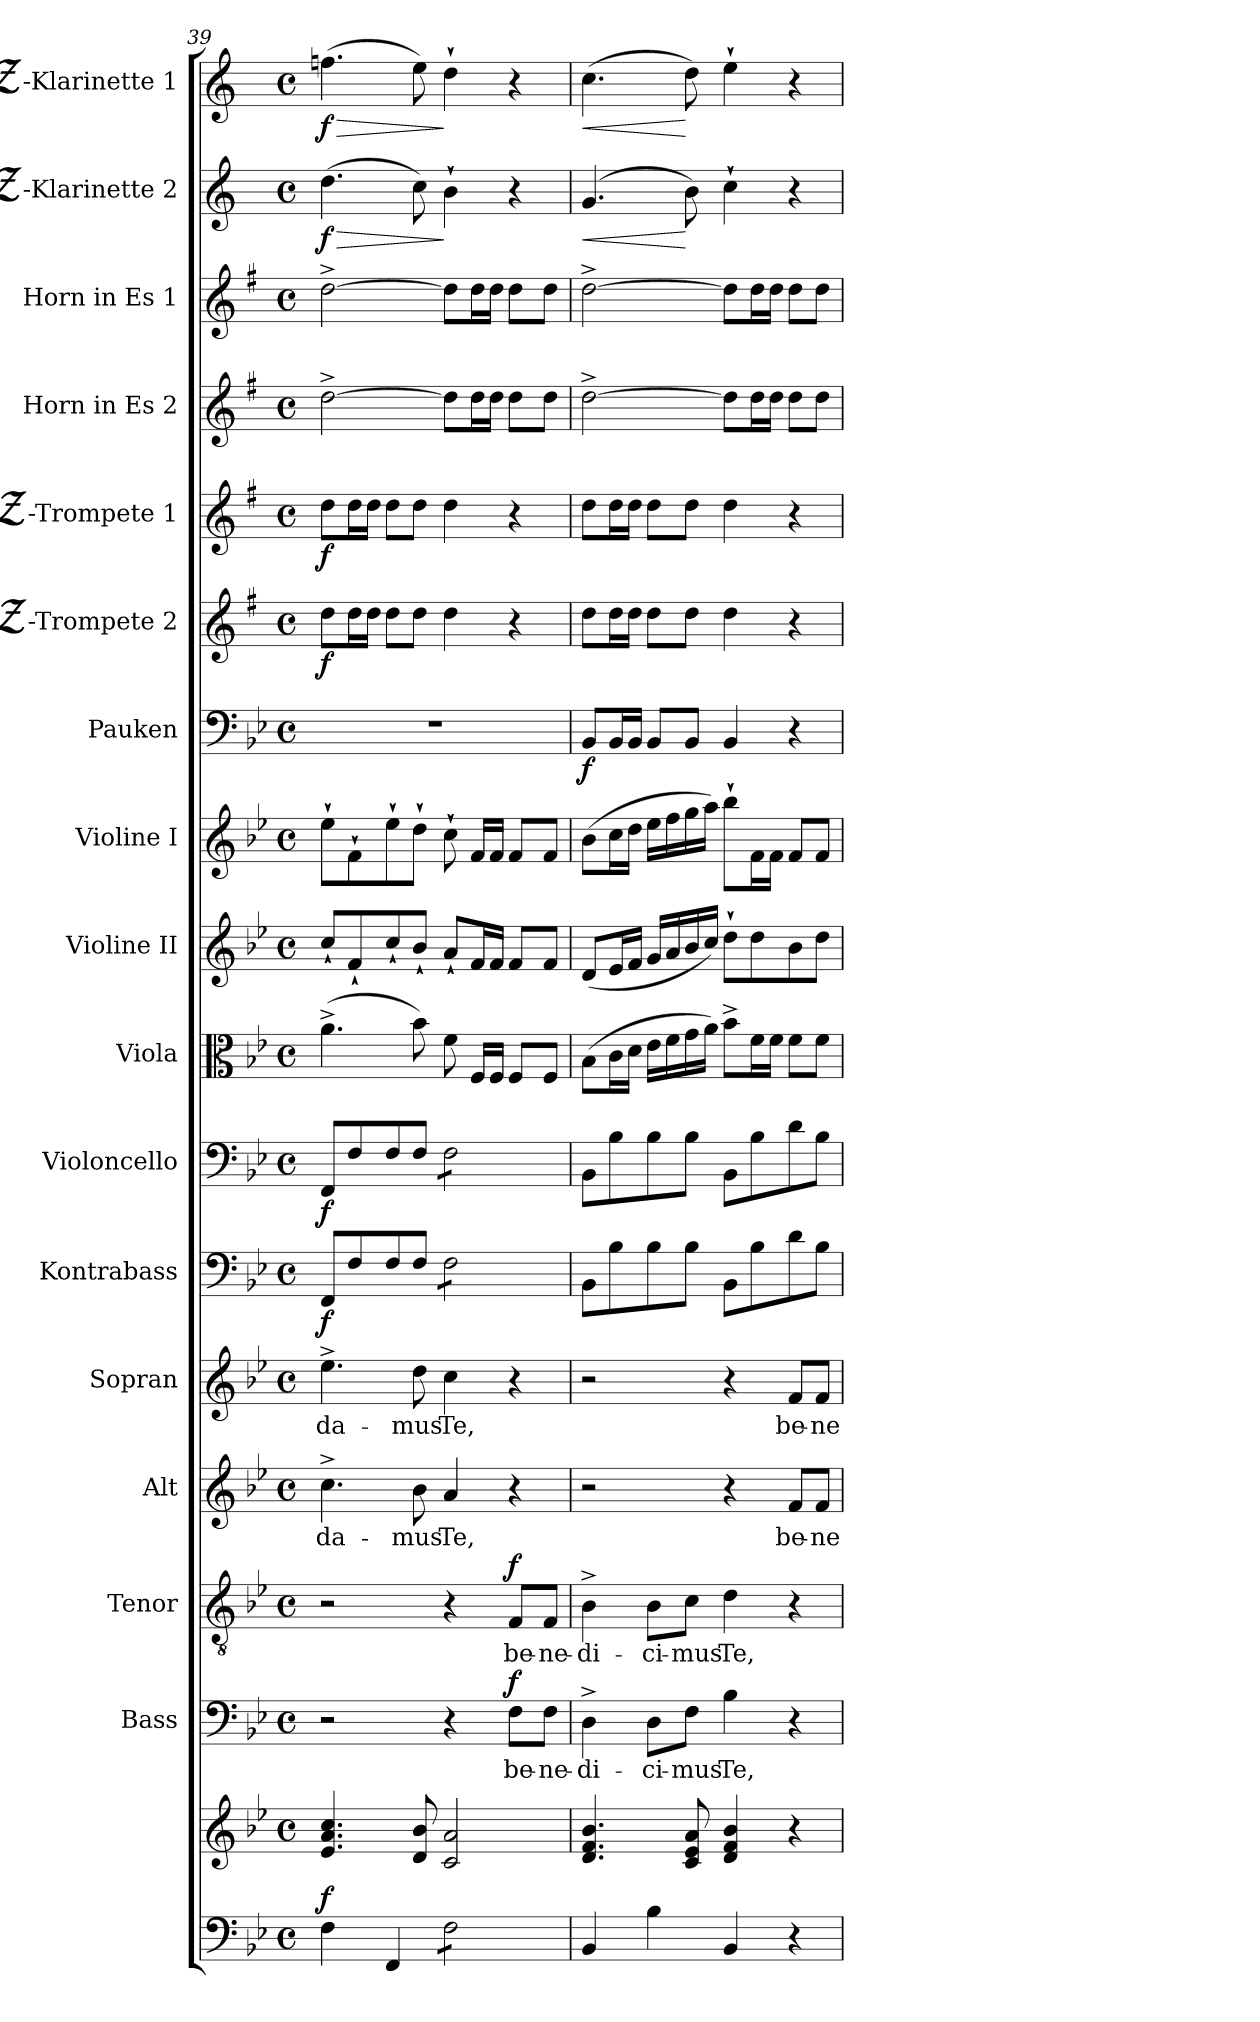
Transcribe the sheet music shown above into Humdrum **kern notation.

**kern	**kern	**dynam	**kern	**text	**dynam	**kern	**text	**dynam	**kern	**text	**kern	**text	**kern	**dynam	**kern	**dynam	**kern	**kern	**kern	**kern	**dynam	**kern	**dynam	**kern	**dynam	**kern	**kern	**kern	**dynam	**kern	**dynam
*part17	*part17	*part17	*part16	*part16	*part16	*part15	*part15	*part15	*part14	*part14	*part13	*part13	*part12	*part12	*part11	*part11	*part10	*part9	*part8	*part7	*part7	*part6	*part6	*part5	*part5	*part4	*part3	*part2	*part2	*part1	*part1
*staff18	*staff17	*staff17/18	*staff16	*staff16	*staff16	*staff15	*staff15	*staff15	*staff14	*staff14	*staff13	*staff13	*staff12	*staff12	*staff11	*staff11	*staff10	*staff9	*staff8	*staff7	*staff7	*staff6	*staff6	*staff5	*staff5	*staff4	*staff3	*staff2	*staff2	*staff1	*staff1
*	*	*	*I"Bass	*	*	*I"Tenor	*	*	*I"Alt	*	*I"Sopran	*	*I"Kontrabass	*	*I"Violoncello	*	*I"Viola	*I"Violine II	*I"Violine I	*I"Pauken	*	*I"Bb-Trompete 2	*	*I"Bb-Trompete 1	*	*I"Horn in Es 2	*I"Horn in Es 1	*I"Bb-Klarinette 2	*	*I"Bb-Klarinette 1	*
*	*	*	*I'B.	*	*	*I'T.	*	*	*I'A.	*	*I'S.	*	*I'Kb.	*	*I'Vc.	*	*I'Vla.	*I'Vl. II	*I'Vl. I	*I'Pk.	*	*I'Bb Trp. 2	*	*I'Bb Trp. 1	*	*	*	*I'Bb Kl. 2	*	*I'Bb Kl. 1	*
!!LO:PB:g=z
*clefF4	*clefG2	*	*clefF4	*	*	*clefGv2	*	*	*clefG2	*	*clefG2	*	*clefF4	*	*clefF4	*	*clefC3	*clefG2	*clefG2	*clefF4	*	*clefG2	*	*clefG2	*	*clefG2	*clefG2	*clefG2	*	*clefG2	*
*	*	*	*	*	*	*	*	*	*	*	*	*	*ITrd7c12	*	*	*	*	*	*	*	*	*ITrd-2c-3	*	*ITrd-2c-3	*	*ITrd5c9	*ITrd5c9	*ITrd1c2	*	*ITrd1c2	*
*k[b-e-]	*k[b-e-]	*	*k[b-e-]	*	*	*k[b-e-]	*	*	*k[b-e-]	*	*k[b-e-]	*	*k[b-e-]	*	*k[b-e-]	*	*k[b-e-]	*k[b-e-]	*k[b-e-]	*k[b-e-]	*	*k[b-e-]	*	*k[b-e-]	*	*k[b-e-]	*k[b-e-]	*k[b-e-]	*	*k[b-e-]	*
*B-:	*B-:	*	*B-:	*	*	*B-:	*	*	*B-:	*	*B-:	*	*B-:	*	*B-:	*	*B-:	*B-:	*B-:	*B-:	*	*B-:	*	*B-:	*	*B-:	*B-:	*B-:	*	*B-:	*
*M4/4	*M4/4	*	*M4/4	*	*	*M4/4	*	*	*M4/4	*	*M4/4	*	*M4/4	*	*M4/4	*	*M4/4	*M4/4	*M4/4	*M4/4	*	*M4/4	*	*M4/4	*	*M4/4	*M4/4	*M4/4	*	*M4/4	*
*met(c)	*met(c)	*	*met(c)	*	*	*met(c)	*	*	*met(c)	*	*met(c)	*	*met(c)	*	*met(c)	*	*met(c)	*met(c)	*met(c)	*met(c)	*	*met(c)	*	*met(c)	*	*met(c)	*met(c)	*met(c)	*	*met(c)	*
=39	=39	=39	=39	=39	=39	=39	=39	=39	=39	=39	=39	=39	=39	=39	=39	=39	=39	=39	=39	=39	=39	=39	=39	=39	=39	=39	=39	=39	=39	=39	=39
!	!	!LO:DY:a=2	!	!	!	!	!	!	!	!LO:LY:b	!	!LO:LY:b	!	!LO:DY:b	!	!LO:DY:b	!	!	!	!	!	!	!LO:DY:b	!	!LO:DY:b	!	!	!	!LO:HP:b	!	!LO:HP:b
!	!	!	!	!	!	!	!	!	!	!	!	!	!	!	!	!	!	!	!	!	!	!	!	!	!	!	!	!	!LO:DY:n=1:b	!	!LO:DY:n=1:b
4F\	4.e-/ 4.a/ 4.cc/	f	2r	.	.	2r	.	.	4.cc^>\	-da-	4.ee-^>\	-da-	8FFF/L	f	8FF/L	f	(>4.a^>\	8cc`</L	8ee-`>\L	1r	.	8ff\L	f	8ff\L	f	[2f^>\	[2f^>\	(>4.cc\	> f	(>4.ee-X\	> f
.	.	.	.	.	.	.	.	.	.	.	.	.	8FF/	.	8F/	.	.	8f`</	8f`>\	.	.	16ff\L	.	16ff\L	.	.	.	.	.	.	.
.	.	.	.	.	.	.	.	.	.	.	.	.	.	.	.	.	.	.	.	.	.	16ff\JJ	.	16ff\JJ	.	.	.	.	.	.	.
4FF/	.	.	.	.	.	.	.	.	.	.	.	.	8FF/	.	8F/	.	.	8cc`</	8ee-`>\	.	.	8ff\L	.	8ff\L	.	.	.	.	.	.	.
!	!	!	!	!	!	!	!	!	!	!LO:LY:b	!	!LO:LY:b	!	!	!	!	!	!	!	!	!	!	!	!	!	!	!	!	!	!	!
.	8d/ 8b-/	.	.	.	.	.	.	.	8b-\	-mus	8dd\	-mus	8FF/J	.	8F/J	.	8b-\)	8b-`</J	8dd`>\J	.	.	8ff\J	.	8ff\J	.	.	.	8b-\)	.	8dd\)	.
!	!	!	!	!	!	!	!	!	!	!LO:LY:b	!	!LO:LY:b	!	!	!	!	!	!	!	!	!	!	!	!	!	!	!	!	!	!	!
*tremolo	*	*	*	*	*	*	*	*	*	*	*	*	*	*	*	*	*	*	*	*	*	*	*	*	*	*	*	*	*	*	*
*	*	*	*	*	*	*	*	*	*	*	*	*	*tremolo	*	*	*	*	*	*	*	*	*	*	*	*	*	*	*	*	*	*
*	*	*	*	*	*	*	*	*	*	*	*	*	*	*	*tremolo	*	*	*	*	*	*	*	*	*	*	*	*	*	*	*	*
8F\L	2c/ 2a/	.	4r	.	.	4r	.	.	4a/	Te,	4cc\	Te,	8FF\L	.	8F\L	.	8f\	8a`</L	8cc`>\	.	.	4ff\	.	4ff\	.	8f\L]	8f\L]	4a`>\	]	4cc`>\	]
8F\	.	.	.	.	.	.	.	.	.	.	.	.	8FF\	.	8F\	.	16F/LL	16f/L	16f/LL	.	.	.	.	.	.	16f\L	16f\L	.	.	.	.
.	.	.	.	.	.	.	.	.	.	.	.	.	.	.	.	.	16F/JJ	16f/JJ	16f/JJ	.	.	.	.	.	.	16f\JJ	16f\JJ	.	.	.	.
!	!	!	!	!LO:LY:b	!LO:DY:a	!	!LO:LY:b	!LO:DY:a	!	!	!	!	!	!	!	!	!	!	!	!	!	!	!	!	!	!	!	!	!	!	!
8F\	.	.	8F\L	be-	f	8F/L	be-	f	4r	.	4r	.	8FF\	.	8F\	.	8F/L	8f/L	8f/L	.	.	4r	.	4r	.	8f\L	8f\L	4r	.	4r	.
!	!	!	!	!LO:LY:b	!	!	!LO:LY:b	!	!	!	!	!	!	!	!	!	!	!	!	!	!	!	!	!	!	!	!	!	!	!	!
8F\J	.	.	8F\J	-ne-	.	8F/J	-ne-	.	.	.	.	.	8FF\J	.	8F\J	.	8F/J	8f/J	8f/J	.	.	.	.	.	.	8f\J	8f\J	.	.	.	.
*	*	*	*	*	*	*	*	*	*	*	*	*	*	*	*Xtremolo	*	*	*	*	*	*	*	*	*	*	*	*	*	*	*	*
*	*	*	*	*	*	*	*	*	*	*	*	*	*Xtremolo	*	*	*	*	*	*	*	*	*	*	*	*	*	*	*	*	*	*
*Xtremolo	*	*	*	*	*	*	*	*	*	*	*	*	*	*	*	*	*	*	*	*	*	*	*	*	*	*	*	*	*	*	*
=40	=40	=40	=40	=40	=40	=40	=40	=40	=40	=40	=40	=40	=40	=40	=40	=40	=40	=40	=40	=40	=40	=40	=40	=40	=40	=40	=40	=40	=40	=40	=40
!	!	!	!	!LO:LY:b	!	!	!LO:LY:b	!	!	!	!	!	!	!	!	!	!	!	!	!	!LO:DY:b	!	!	!	!	!	!	!	!LO:HP:b	!	!LO:HP:b
4BB-/	4.d/ 4.f/ 4.b-/	.	4D^>\	-di-	.	4B-^>\	-di-	.	2r	.	2r	.	8BBB-\L	.	8BB-\L	.	(>8B-\L	(<8d/L	(>8b-\L	8BB-/L	f	8ff\L	.	8ff\L	.	[2f^>\	[2f^>\	(4.f/	<	(>4.b-\	<
.	.	.	.	.	.	.	.	.	.	.	.	.	8BB-\	.	8B-\	.	16c\L	16e-/L	16cc\L	16BB-/L	.	16ff\L	.	16ff\L	.	.	.	.	.	.	.
.	.	.	.	.	.	.	.	.	.	.	.	.	.	.	.	.	16d\JJ	16f/JJ	16dd\JJ	16BB-/JJ	.	16ff\JJ	.	16ff\JJ	.	.	.	.	.	.	.
!	!	!	!	!LO:LY:b	!	!	!LO:LY:b	!	!	!	!	!	!	!	!	!	!	!	!	!	!	!	!	!	!	!	!	!	!	!	!
4B-\	.	.	8D\L	-ci-	.	8B-\L	-ci-	.	.	.	.	.	8BB-\	.	8B-\	.	16e-\LL	16g/LL	16ee-\LL	8BB-/L	.	8ff\L	.	8ff\L	.	.	.	.	.	.	.
.	.	.	.	.	.	.	.	.	.	.	.	.	.	.	.	.	16f\	16a/	16ff\	.	.	.	.	.	.	.	.	.	.	.	.
!	!	!	!	!LO:LY:b	!	!	!LO:LY:b	!	!	!	!	!	!	!	!	!	!	!	!	!	!	!	!	!	!	!	!	!	!	!	!
.	8c/ 8e-/ 8a/	.	8F\J	-mus	.	8c\J	-mus	.	.	.	.	.	8BB-\J	.	8B-\J	.	16g\	16b-/	16gg\	8BB-/J	.	8ff\J	.	8ff\J	.	.	.	8a\)	[	8cc\)	[
.	.	.	.	.	.	.	.	.	.	.	.	.	.	.	.	.	16a\JJ)	16cc/JJ)	16aa\JJ)	.	.	.	.	.	.	.	.	.	.	.	.
!	!	!	!	!LO:LY:b	!	!	!LO:LY:b	!	!	!	!	!	!	!	!	!	!	!	!	!	!	!	!	!	!	!	!	!	!	!	!
4BB-/	4d/ 4f/ 4b-/	.	4B-\	Te,	.	4d\	Te,	.	4r	.	4r	.	8BBB-\L	.	8BB-\L	.	8b-^>\L	8dd`>\L	8bb-`>\L	4BB-/	.	4ff\	.	4ff\	.	8f\L]	8f\L]	4b-`>\	.	4dd`>\	.
.	.	.	.	.	.	.	.	.	.	.	.	.	8BB-\	.	8B-\	.	16f\L	8dd\	16f\L	.	.	.	.	.	.	16f\L	16f\L	.	.	.	.
.	.	.	.	.	.	.	.	.	.	.	.	.	.	.	.	.	16f\JJ	.	16f\JJ	.	.	.	.	.	.	16f\JJ	16f\JJ	.	.	.	.
!	!	!	!	!	!	!	!	!	!	!LO:LY:b	!	!LO:LY:b	!	!	!	!	!	!	!	!	!	!	!	!	!	!	!	!	!	!	!
4r	4r	.	4r	.	.	4r	.	.	8f/L	be-	8f/L	be-	8D\	.	8d\	.	8f\L	8b-\	8f/L	4r	.	4r	.	4r	.	8f\L	8f\L	4r	.	4r	.
!	!	!	!	!	!	!	!	!	!	!LO:LY:b	!	!LO:LY:b	!	!	!	!	!	!	!	!	!	!	!	!	!	!	!	!	!	!	!
.	.	.	.	.	.	.	.	.	8f/J	-ne-	8f/J	-ne-	8BB-\J	.	8B-\J	.	8f\J	8dd\J	8f/J	.	.	.	.	.	.	8f\J	8f\J	.	.	.	.
=	=	=	=	=	=	=	=	=	=	=	=	=	=	=	=	=	=	=	=	=	=	=	=	=	=	=	=	=	=	=	=
*-	*-	*-	*-	*-	*-	*-	*-	*-	*-	*-	*-	*-	*-	*-	*-	*-	*-	*-	*-	*-	*-	*-	*-	*-	*-	*-	*-	*-	*-	*-	*-
